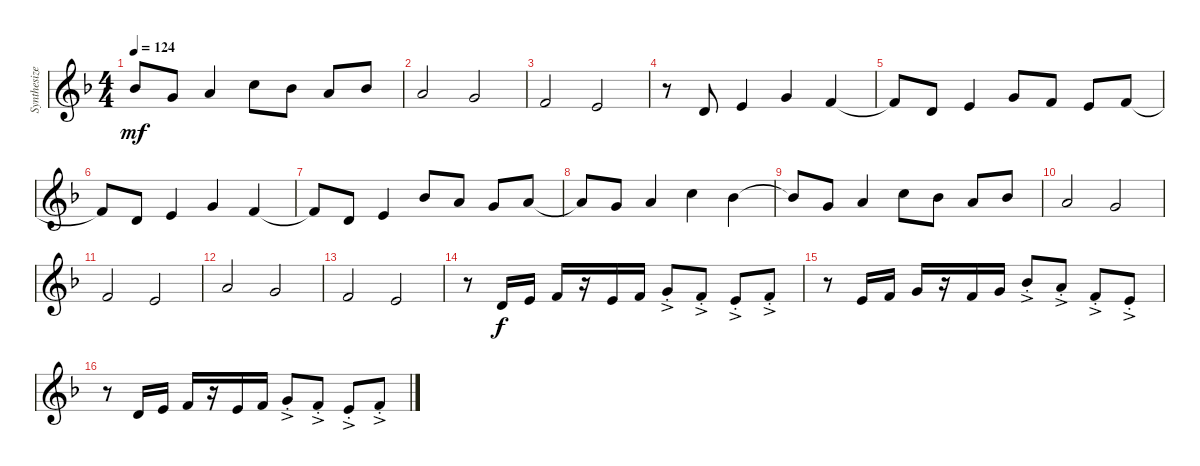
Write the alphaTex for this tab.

\track ("Synthesizer (Staff 1)" "Synthesize") {instrument synthbrass1}
\staff {score}
\tuning (E4 B3 G3 D3 A2 E2 B1) {hide}
\ts (4 4)
\tempo 124
\clef g2
\ks dminor
6.1{t}.8{dy mf} 3.1.8 5.1.4 8.1.8 6.1.8 5.1.8 6.1.8 |
5.1.2 3.1.2 |
1.1.2 0.1.2 |
r.8 3.2.8 0.1.4 3.1.4 1.1.4 |
1.1{t}.8 3.2.8 0.1.4 3.1.8 1.1.8 0.1.8 1.1.8 |
1.1{t}.8 3.2.8 0.1.4 3.1.4 1.1.4 |
1.1{t}.8 3.2.8 0.1.4 6.1.8 5.1.8 3.1.8 5.1.8 |
5.1{t}.8 3.1.8 5.1.4 8.1.4 6.1.4 |
6.1{t}.8 3.1.8 5.1.4 8.1.8 6.1.8 5.1.8 6.1.8 |
5.1.2 3.1.2 |
1.1.2 0.1.2 |
5.1.2 3.1.2 |
1.1.2 0.1.2 |
r.8 3.2.16{dy f} 0.1.16 1.1.16 r.16 0.1.16 1.1.16 3.1{ac st}.8 1.1{ac st}.8 0.1{ac st}.8 1.1{ac st}.8 |
r.8 0.1.16 1.1.16 3.1.16 r.16 1.1.16 3.1.16 6.1{ac st}.8 5.1{ac st}.8 1.1{ac st}.8 0.1{ac st}.8 |
r.8 3.2.16 0.1.16 1.1.16 r.16 0.1.16 1.1.16 3.1{ac st}.8 1.1{ac st}.8 0.1{ac st}.8 1.1{ac st}.8
